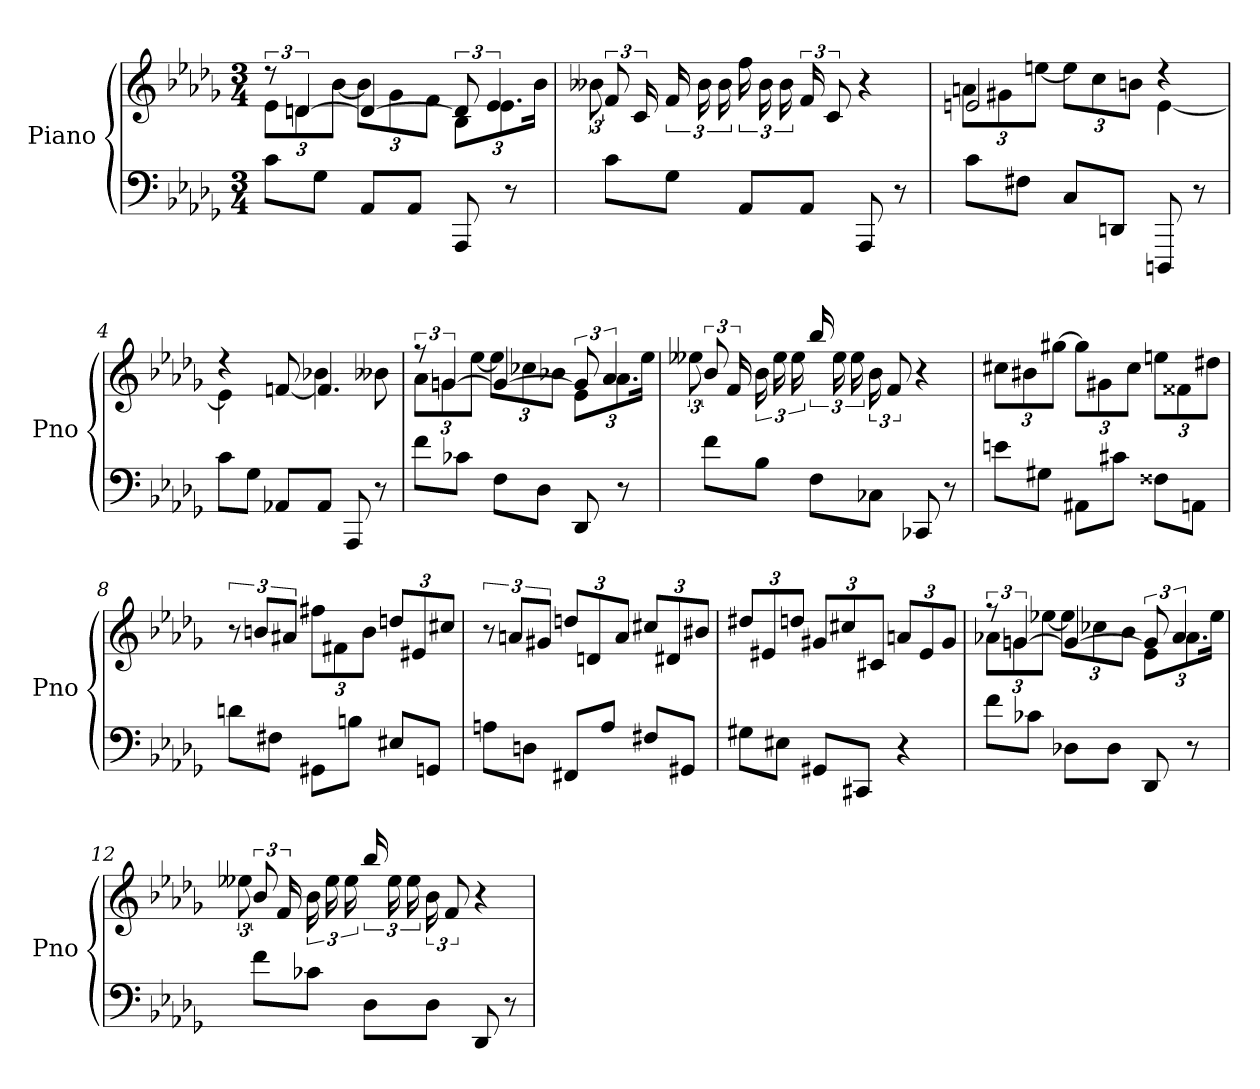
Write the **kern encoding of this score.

**kern	**kern
*part1	*part1
*staff2	*staff1
*I"Piano	*
*I'Pno	*
*clefF4	*clefG2
*k[b-e-a-d-g-]	*k[b-e-a-d-g-]
*D-:	*D-:
*M3/4	*M3/4
=1	=1
*	*^
8cL	12r	12e-L
.	[6dn	12dn
8G-J	.	.
.	.	[12b-J
8AA-L	4d_	12b-L]
.	.	12g-
8AA-J	.	.
.	.	12fJ
8AAA-	12d]	12B-L
.	6e-	12.e-
8r	.	.
.	.	24b-Jk
=2	=2	=2
8cL	12f	12b--X
.	24c	3%2ryy
8G-J	24f	.
.	24b--	.
.	24b--	.
8AA-L	24ff	.
.	24b--	.
.	24b--	.
8AA-J	24f	.
.	12c	.
8AAA-	4r	.
8r	.	.
=3	=3	=3
8cL	2en	12anL
.	.	12g#X
8F#XJ	.	.
.	.	[12eenJ
8CL	.	12eeL]
.	.	12cc
8DDnJ	.	.
.	.	12bnJ
8DDDn	4r	[4e
8r	.	.
=4	=4	=4
8cL	4r	4e]
8G-J	.	.
8AA-XL	8ryy	[8fn
8AA-J	4.f]	4b-X
8AAA-	.	.
8r	.	8b--X
=5	=5	=5
8fL	12r	12a-L
.	[6gn	12gn
8c-XJ	.	.
.	.	[12ee-J
8FL	4g_	12ee-L]
.	.	12cc-X
8D-J	.	.
.	.	12b-XJ
8DD-	12g]	12e-L
.	6a-	12.a-
8r	.	.
.	.	24ee-Jk
=6	=6	=6
8fL	12b-	12ee--X
.	24f	3%2ryy
8B-J	24b-	.
.	24ee--	.
.	24ee--	.
8FL	24bb-/	.
.	24ee--	.
.	24ee--	.
8C-XJ	24b-	.
.	12f	.
8CC-X	4r	.
8r	.	.
*	*v	*v
=7	=7
8enL	12cc#XL
.	12b#X
8G#XJ	.
.	[12gg#XJ
8AA#XL	12gg#L]
.	12g#X
8c#XJ	.
.	12cc#J
8F##X\L	12eenL
.	12f##X
8AAnJ	.
.	12dd#XJ
=8	=8
8dnL	12r
.	12bnL
8F#XJ	.
.	12a#XJ
8GG#XL	12ff#XL
.	12f#X
8BnJ	.
.	12bJ
8E#XL	12ddnL
.	12e#X
8GGnJ	.
.	12cc#XJ
=9	=9
8AnL	12r
.	12anL
8DnJ	.
.	12g#XJ
8FF#XL	12ddnL
.	12dn
8AJ	.
.	12aJ
8F#XL	12cc#XL
.	12d#X
8GG#XJ	.
.	12b#XJ
=10	=10
8G#XL	12dd#XL
.	12e#X
8E#XJ	.
.	12ddnJ
8GG#XL	12g#XL
.	12cc#X
8CC#XJ	.
.	12c#XJ
4r	12anL
.	12e#
.	12g#J
=11	=11
*	*^
8fL	12r	12a-XL
.	[6gn	12gn
8c-XJ	.	.
.	.	[12ee-XJ
8D-XL	4g_	12ee-L]
.	.	12cc-X
8D-J	.	.
.	.	12b-J
8DD-	12g]	12e-L
.	6a-	12.a-
8r	.	.
.	.	24ee-Jk
=12	=12	=12
8fL	12b-	12ee--X
.	24f	3%2ryy
8c-XJ	24b-	.
.	24ee--	.
.	24ee--	.
8D-L	24bb-/	.
.	24ee--	.
.	24ee--	.
8D-J	24b-	.
.	12f	.
8DD-	4r	.
8r	.	.
*	*v	*v
=	=
*-	*-
